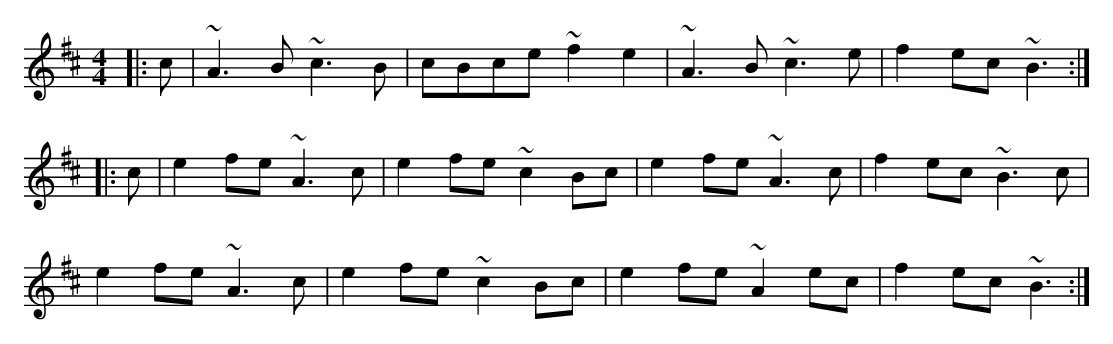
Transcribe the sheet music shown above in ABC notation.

X:1
M:4/4
K:Amix
|:c|~A3 B ~c3 B|cBce ~f2 e2|~A3 B ~c3 e|f2 ec ~B3:|
|:c|e2 fe ~A3 c|e2 fe ~c2 Bc|e2 fe ~A3 c|f2 ec ~B3 c|
e2 fe ~A3 c|e2 fe ~c2 Bc|e2 fe ~A2 ec|f2 ec ~B3:|
